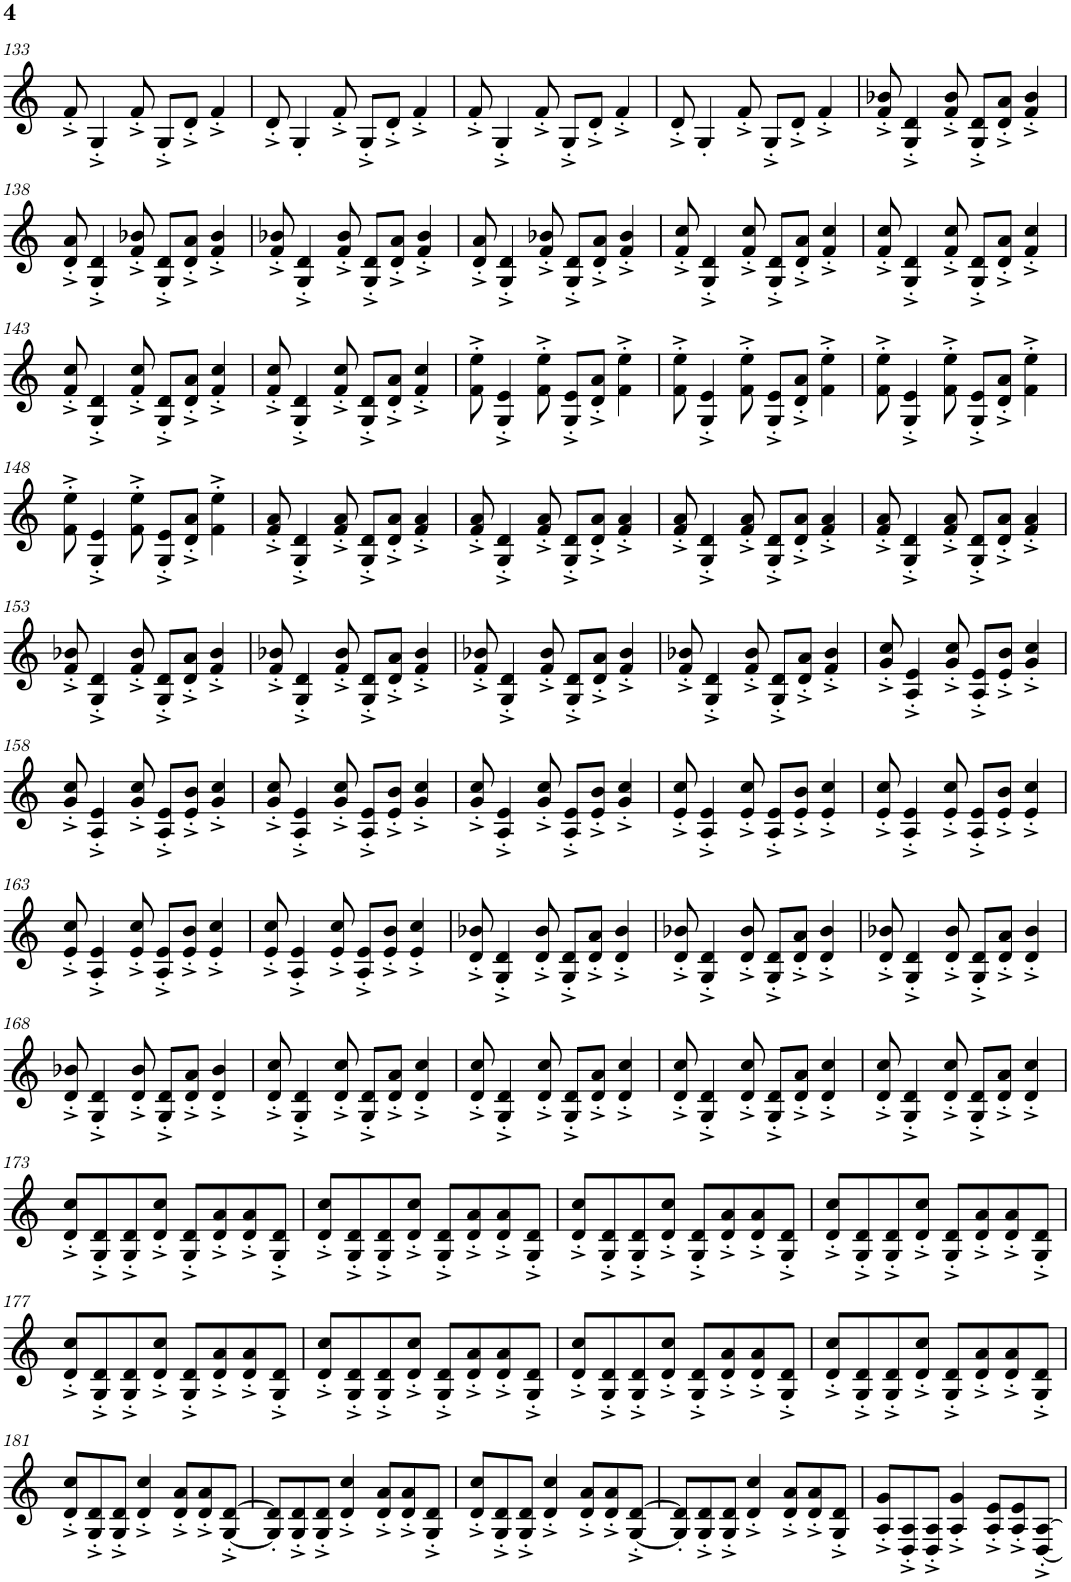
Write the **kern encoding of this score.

**kern
*part1
*staff1
*I"Marimba
*I'Mrm.
!!LO:PB:g=z
*clefG2
*k[]
*M4/4
=133
8f'^/
4G'^/
8f'^/
8G'^/L
8d'^/J
4f'^/
=134
8d'^/
4G'/
8f'^/
8G'^/L
8d'^/J
4f'^/
=135
8f'^/
4G'^/
8f'^/
8G'^/L
8d'^/J
4f'^/
=136
8d'^/
4G'/
8f'^/
8G'^/L
8d'^/J
4f'^/
=137
8f/'^ 8b-X/'^
4G/'^ 4d/'^
8f/'^ 8b-/'^
8G/'^ 8d/'^L
8d/'^ 8a/'^J
4f/'^ 4b-/'^
!!LO:LB:g=z
=138
8d/'^ 8a/'^
4G/'^ 4d/'^
8f/'^ 8b-X/'^
8G/'^ 8d/'^L
8d/'^ 8a/'^J
4f/'^ 4b-/'^
=139
8f/'^ 8b-X/'^
4G/'^ 4d/'^
8f/'^ 8b-/'^
8G/'^ 8d/'^L
8d/'^ 8a/'^J
4f/'^ 4b-/'^
=140
8d/'^ 8a/'^
4G/'^ 4d/'^
8f/'^ 8b-X/'^
8G/'^ 8d/'^L
8d/'^ 8a/'^J
4f/'^ 4b-/'^
=141
8f/'^ 8cc/'^
4G/'^ 4d/'^
8f/'^ 8cc/'^
8G/'^ 8d/'^L
8d/'^ 8a/'^J
4f/'^ 4cc/'^
=142
8f/'^ 8cc/'^
4G/'^ 4d/'^
8f/'^ 8cc/'^
8G/'^ 8d/'^L
8d/'^ 8a/'^J
4f/'^ 4cc/'^
!!LO:LB:g=z
=143
8f/'^ 8cc/'^
4G/'^ 4d/'^
8f/'^ 8cc/'^
8G/'^ 8d/'^L
8d/'^ 8a/'^J
4f/'^ 4cc/'^
=144
8f/'^ 8cc/'^
4G/'^ 4d/'^
8f/'^ 8cc/'^
8G/'^ 8d/'^L
8d/'^ 8a/'^J
4f/'^ 4cc/'^
=145
8f\'^ 8ee\'^
4G/'^ 4e/'^
8f\'^ 8ee\'^
8G/'^ 8e/'^L
8d/'^ 8a/'^J
4f\'^ 4ee\'^
=146
8f\'^ 8ee\'^
4G/'^ 4e/'^
8f\'^ 8ee\'^
8G/'^ 8e/'^L
8d/'^ 8a/'^J
4f\'^ 4ee\'^
=147
8f\'^ 8ee\'^
4G/'^ 4e/'^
8f\'^ 8ee\'^
8G/'^ 8e/'^L
8d/'^ 8a/'^J
4f\'^ 4ee\'^
!!LO:LB:g=z
=148
8f\'^ 8ee\'^
4G/'^ 4e/'^
8f\'^ 8ee\'^
8G/'^ 8e/'^L
8d/'^ 8a/'^J
4f\'^ 4ee\'^
=149
8f/'^ 8a/'^
4G/'^ 4d/'^
8f/'^ 8a/'^
8G/'^ 8d/'^L
8d/'^ 8a/'^J
4f/'^ 4a/'^
=150
8f/'^ 8a/'^
4G/'^ 4d/'^
8f/'^ 8a/'^
8G/'^ 8d/'^L
8d/'^ 8a/'^J
4f/'^ 4a/'^
=151
8f/'^ 8a/'^
4G/'^ 4d/'^
8f/'^ 8a/'^
8G/'^ 8d/'^L
8d/'^ 8a/'^J
4f/'^ 4a/'^
=152
8f/'^ 8a/'^
4G/'^ 4d/'^
8f/'^ 8a/'^
8G/'^ 8d/'^L
8d/'^ 8a/'^J
4f/'^ 4a/'^
!!LO:LB:g=z
=153
8f/'^ 8b-X/'^
4G/'^ 4d/'^
8f/'^ 8b-/'^
8G/'^ 8d/'^L
8d/'^ 8a/'^J
4f/'^ 4b-/'^
=154
8f/'^ 8b-X/'^
4G/'^ 4d/'^
8f/'^ 8b-/'^
8G/'^ 8d/'^L
8d/'^ 8a/'^J
4f/'^ 4b-/'^
=155
8f/'^ 8b-X/'^
4G/'^ 4d/'^
8f/'^ 8b-/'^
8G/'^ 8d/'^L
8d/'^ 8a/'^J
4f/'^ 4b-/'^
=156
8f/'^ 8b-X/'^
4G/'^ 4d/'^
8f/'^ 8b-/'^
8G/'^ 8d/'^L
8d/'^ 8a/'^J
4f/'^ 4b-/'^
=157
8g/'^ 8cc/'^
4A/'^ 4e/'^
8g/'^ 8cc/'^
8A/'^ 8e/'^L
8e/'^ 8b/'^J
4g/'^ 4cc/'^
!!LO:LB:g=z
=158
8g/'^ 8cc/'^
4A/'^ 4e/'^
8g/'^ 8cc/'^
8A/'^ 8e/'^L
8e/'^ 8b/'^J
4g/'^ 4cc/'^
=159
8g/'^ 8cc/'^
4A/'^ 4e/'^
8g/'^ 8cc/'^
8A/'^ 8e/'^L
8e/'^ 8b/'^J
4g/'^ 4cc/'^
=160
8g/'^ 8cc/'^
4A/'^ 4e/'^
8g/'^ 8cc/'^
8A/'^ 8e/'^L
8e/'^ 8b/'^J
4g/'^ 4cc/'^
=161
8e/'^ 8cc/'^
4A/'^ 4e/'^
8e/'^ 8cc/'^
8A/'^ 8e/'^L
8e/'^ 8b/'^J
4e/'^ 4cc/'^
=162
8e/'^ 8cc/'^
4A/'^ 4e/'^
8e/'^ 8cc/'^
8A/'^ 8e/'^L
8e/'^ 8b/'^J
4e/'^ 4cc/'^
!!LO:LB:g=z
=163
8e/'^ 8cc/'^
4A/'^ 4e/'^
8e/'^ 8cc/'^
8A/'^ 8e/'^L
8e/'^ 8b/'^J
4e/'^ 4cc/'^
=164
8e/'^ 8cc/'^
4A/'^ 4e/'^
8e/'^ 8cc/'^
8A/'^ 8e/'^L
8e/'^ 8b/'^J
4e/'^ 4cc/'^
=165
8d/'^ 8b-X/'^
4G/'^ 4d/'^
8d/'^ 8b-/'^
8G/'^ 8d/'^L
8d/'^ 8a/'^J
4d/'^ 4b-/'^
=166
8d/'^ 8b-X/'^
4G/'^ 4d/'^
8d/'^ 8b-/'^
8G/'^ 8d/'^L
8d/'^ 8a/'^J
4d/'^ 4b-/'^
=167
8d/'^ 8b-X/'^
4G/'^ 4d/'^
8d/'^ 8b-/'^
8G/'^ 8d/'^L
8d/'^ 8a/'^J
4d/'^ 4b-/'^
!!LO:LB:g=z
=168
8d/'^ 8b-X/'^
4G/'^ 4d/'^
8d/'^ 8b-/'^
8G/'^ 8d/'^L
8d/'^ 8a/'^J
4d/'^ 4b-/'^
=169
8d/'^ 8cc/'^
4G/'^ 4d/'^
8d/'^ 8cc/'^
8G/'^ 8d/'^L
8d/'^ 8a/'^J
4d/'^ 4cc/'^
=170
8d/'^ 8cc/'^
4G/'^ 4d/'^
8d/'^ 8cc/'^
8G/'^ 8d/'^L
8d/'^ 8a/'^J
4d/'^ 4cc/'^
=171
8d/'^ 8cc/'^
4G/'^ 4d/'^
8d/'^ 8cc/'^
8G/'^ 8d/'^L
8d/'^ 8a/'^J
4d/'^ 4cc/'^
=172
8d/'^ 8cc/'^
4G/'^ 4d/'^
8d/'^ 8cc/'^
8G/'^ 8d/'^L
8d/'^ 8a/'^J
4d/'^ 4cc/'^
!!LO:LB:g=z
=173
8d/'^ 8cc/'^L
8G/'^ 8d/'^
8G/'^ 8d/'^
8d/'^ 8cc/'^J
8G/'^ 8d/'^L
8d/'^ 8a/'^
8d/'^ 8a/'^
8G/'^ 8d/'^J
=174
8d/'^ 8cc/'^L
8G/'^ 8d/'^
8G/'^ 8d/'^
8d/'^ 8cc/'^J
8G/'^ 8d/'^L
8d/'^ 8a/'^
8d/'^ 8a/'^
8G/'^ 8d/'^J
=175
8d/'^ 8cc/'^L
8G/'^ 8d/'^
8G/'^ 8d/'^
8d/'^ 8cc/'^J
8G/'^ 8d/'^L
8d/'^ 8a/'^
8d/'^ 8a/'^
8G/'^ 8d/'^J
=176
8d/'^ 8cc/'^L
8G/'^ 8d/'^
8G/'^ 8d/'^
8d/'^ 8cc/'^J
8G/'^ 8d/'^L
8d/'^ 8a/'^
8d/'^ 8a/'^
8G/'^ 8d/'^J
!!LO:LB:g=z
=177
8d/'^ 8cc/'^L
8G/'^ 8d/'^
8G/'^ 8d/'^
8d/'^ 8cc/'^J
8G/'^ 8d/'^L
8d/'^ 8a/'^
8d/'^ 8a/'^
8G/'^ 8d/'^J
=178
8d/'^ 8cc/'^L
8G/'^ 8d/'^
8G/'^ 8d/'^
8d/'^ 8cc/'^J
8G/'^ 8d/'^L
8d/'^ 8a/'^
8d/'^ 8a/'^
8G/'^ 8d/'^J
=179
8d/'^ 8cc/'^L
8G/'^ 8d/'^
8G/'^ 8d/'^
8d/'^ 8cc/'^J
8G/'^ 8d/'^L
8d/'^ 8a/'^
8d/'^ 8a/'^
8G/'^ 8d/'^J
=180
8d/'^ 8cc/'^L
8G/'^ 8d/'^
8G/'^ 8d/'^
8d/'^ 8cc/'^J
8G/'^ 8d/'^L
8d/'^ 8a/'^
8d/'^ 8a/'^
8G/'^ 8d/'^J
!!LO:LB:g=z
=181
8d/'^ 8cc/'^L
8G/'^ 8d/'^
8G/'^ 8d/'^J
4d/'^ 4cc/'^
8d/'^ 8a/'^L
8d/'^ 8a/'^
[8G/'^ [8d/'^J
=182
8G/]' 8d/]'L
8G/'^ 8d/'^
8G/'^ 8d/'^J
4d/'^ 4cc/'^
8d/'^ 8a/'^L
8d/'^ 8a/'^
8G/'^ 8d/'^J
=183
8d/'^ 8cc/'^L
8G/'^ 8d/'^
8G/'^ 8d/'^J
4d/'^ 4cc/'^
8d/'^ 8a/'^L
8d/'^ 8a/'^
[8G/'^ [8d/'^J
=184
8G/]' 8d/]'L
8G/'^ 8d/'^
8G/'^ 8d/'^J
4d/'^ 4cc/'^
8d/'^ 8a/'^L
8d/'^ 8a/'^
8G/'^ 8d/'^J
=185
8A/'^ 8g/'^L
8D/'^ 8A/'^
8D/'^ 8A/'^J
4A/'^ 4g/'^
8A/'^ 8e/'^L
8A/'^ 8e/'^
[8D/'^ [8A/'^J
=
*-
